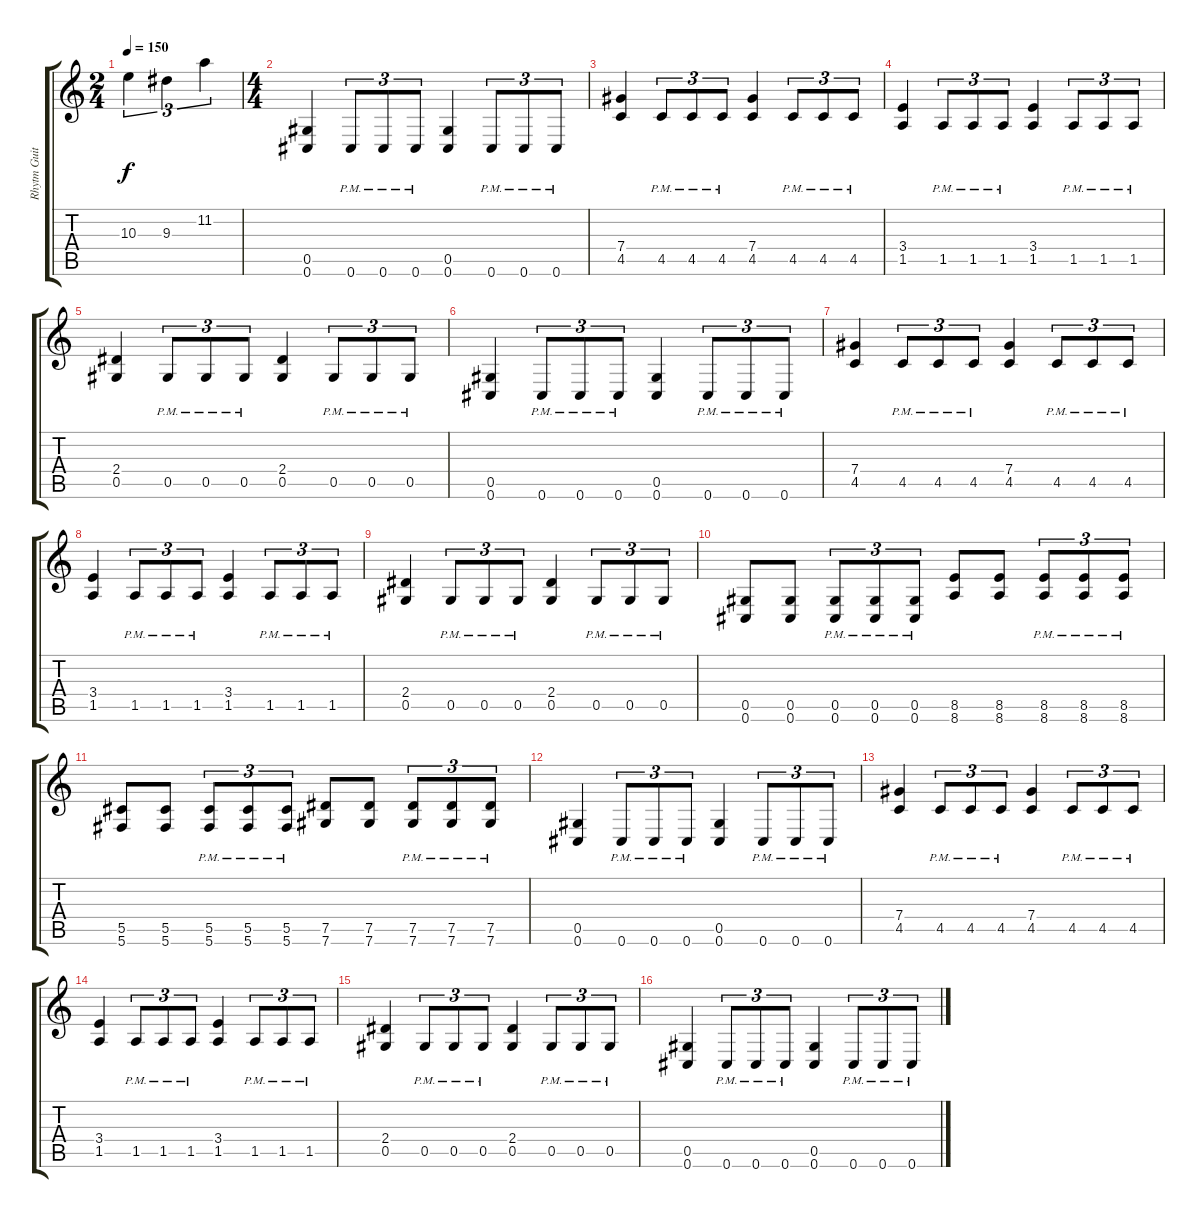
\track ("Rhytm Guitar" "Rhytm Guit") {instrument electricguitarjazz}
\staff {score tabs}
\tuning (Eb4 Bb3 Gb3 Db3 Ab2 Db2) {hide}
\ts (2 4)
\tempo 150
\clef g2
\ks c
10.3.4{tu (3 2) dy f} 9.3.4{tu (3 2)} 11.2.4{tu (3 2)} |
\ts (4 4)
(0.5 0.6).4 0.6{pm}.8{tu (3 2)} 0.6{pm}.8{tu (3 2)} 0.6{pm}.8{tu (3 2)} (0.5 0.6).4 0.6{pm}.8{tu (3 2)} 0.6{pm}.8{tu (3 2)} 0.6{pm}.8{tu (3 2)} |
(7.4 4.5).4 4.5{pm}.8{tu (3 2)} 4.5{pm}.8{tu (3 2)} 4.5{pm}.8{tu (3 2)} (7.4 4.5).4 4.5{pm}.8{tu (3 2)} 4.5{pm}.8{tu (3 2)} 4.5{pm}.8{tu (3 2)} |
(3.4 1.5).4 1.5{pm}.8{tu (3 2)} 1.5{pm}.8{tu (3 2)} 1.5{pm}.8{tu (3 2)} (3.4 1.5).4 1.5{pm}.8{tu (3 2)} 1.5{pm}.8{tu (3 2)} 1.5{pm}.8{tu (3 2)} |
(2.4 0.5).4 0.5{pm}.8{tu (3 2)} 0.5{pm}.8{tu (3 2)} 0.5{pm}.8{tu (3 2)} (2.4 0.5).4 0.5{pm}.8{tu (3 2)} 0.5{pm}.8{tu (3 2)} 0.5{pm}.8{tu (3 2)} |
(0.5 0.6).4 0.6{pm}.8{tu (3 2)} 0.6{pm}.8{tu (3 2)} 0.6{pm}.8{tu (3 2)} (0.5 0.6).4 0.6{pm}.8{tu (3 2)} 0.6{pm}.8{tu (3 2)} 0.6{pm}.8{tu (3 2)} |
(7.4 4.5).4 4.5{pm}.8{tu (3 2)} 4.5{pm}.8{tu (3 2)} 4.5{pm}.8{tu (3 2)} (7.4 4.5).4 4.5{pm}.8{tu (3 2)} 4.5{pm}.8{tu (3 2)} 4.5{pm}.8{tu (3 2)} |
(3.4 1.5).4 1.5{pm}.8{tu (3 2)} 1.5{pm}.8{tu (3 2)} 1.5{pm}.8{tu (3 2)} (3.4 1.5).4 1.5{pm}.8{tu (3 2)} 1.5{pm}.8{tu (3 2)} 1.5{pm}.8{tu (3 2)} |
(2.4 0.5).4 0.5{pm}.8{tu (3 2)} 0.5{pm}.8{tu (3 2)} 0.5{pm}.8{tu (3 2)} (2.4 0.5).4 0.5{pm}.8{tu (3 2)} 0.5{pm}.8{tu (3 2)} 0.5{pm}.8{tu (3 2)} |
(0.5 0.6).8 (0.5 0.6).8 (0.5{pm} 0.6{pm}).8{tu (3 2)} (0.5{pm} 0.6{pm}).8{tu (3 2)} (0.5{pm} 0.6{pm}).8{tu (3 2)} (8.5 8.6).8 (8.5 8.6).8 (8.5{pm} 8.6{pm}).8{tu (3 2)} (8.5{pm} 8.6{pm}).8{tu (3 2)} (8.5{pm} 8.6{pm}).8{tu (3 2)} |
(5.5 5.6).8 (5.5 5.6).8 (5.5{pm} 5.6{pm}).8{tu (3 2)} (5.5{pm} 5.6{pm}).8{tu (3 2)} (5.5{pm} 5.6{pm}).8{tu (3 2)} (7.5 7.6).8 (7.5 7.6).8 (7.5{pm} 7.6{pm}).8{tu (3 2)} (7.5{pm} 7.6{pm}).8{tu (3 2)} (7.5{pm} 7.6{pm}).8{tu (3 2)} |
(0.5 0.6).4 0.6{pm}.8{tu (3 2)} 0.6{pm}.8{tu (3 2)} 0.6{pm}.8{tu (3 2)} (0.5 0.6).4 0.6{pm}.8{tu (3 2)} 0.6{pm}.8{tu (3 2)} 0.6{pm}.8{tu (3 2)} |
(7.4 4.5).4 4.5{pm}.8{tu (3 2)} 4.5{pm}.8{tu (3 2)} 4.5{pm}.8{tu (3 2)} (7.4 4.5).4 4.5{pm}.8{tu (3 2)} 4.5{pm}.8{tu (3 2)} 4.5{pm}.8{tu (3 2)} |
(3.4 1.5).4 1.5{pm}.8{tu (3 2)} 1.5{pm}.8{tu (3 2)} 1.5{pm}.8{tu (3 2)} (3.4 1.5).4 1.5{pm}.8{tu (3 2)} 1.5{pm}.8{tu (3 2)} 1.5{pm}.8{tu (3 2)} |
(2.4 0.5).4 0.5{pm}.8{tu (3 2)} 0.5{pm}.8{tu (3 2)} 0.5{pm}.8{tu (3 2)} (2.4 0.5).4 0.5{pm}.8{tu (3 2)} 0.5{pm}.8{tu (3 2)} 0.5{pm}.8{tu (3 2)} |
(0.5 0.6).4 0.6{pm}.8{tu (3 2)} 0.6{pm}.8{tu (3 2)} 0.6{pm}.8{tu (3 2)} (0.5 0.6).4 0.6{pm}.8{tu (3 2)} 0.6{pm}.8{tu (3 2)} 0.6{pm}.8{tu (3 2)}
